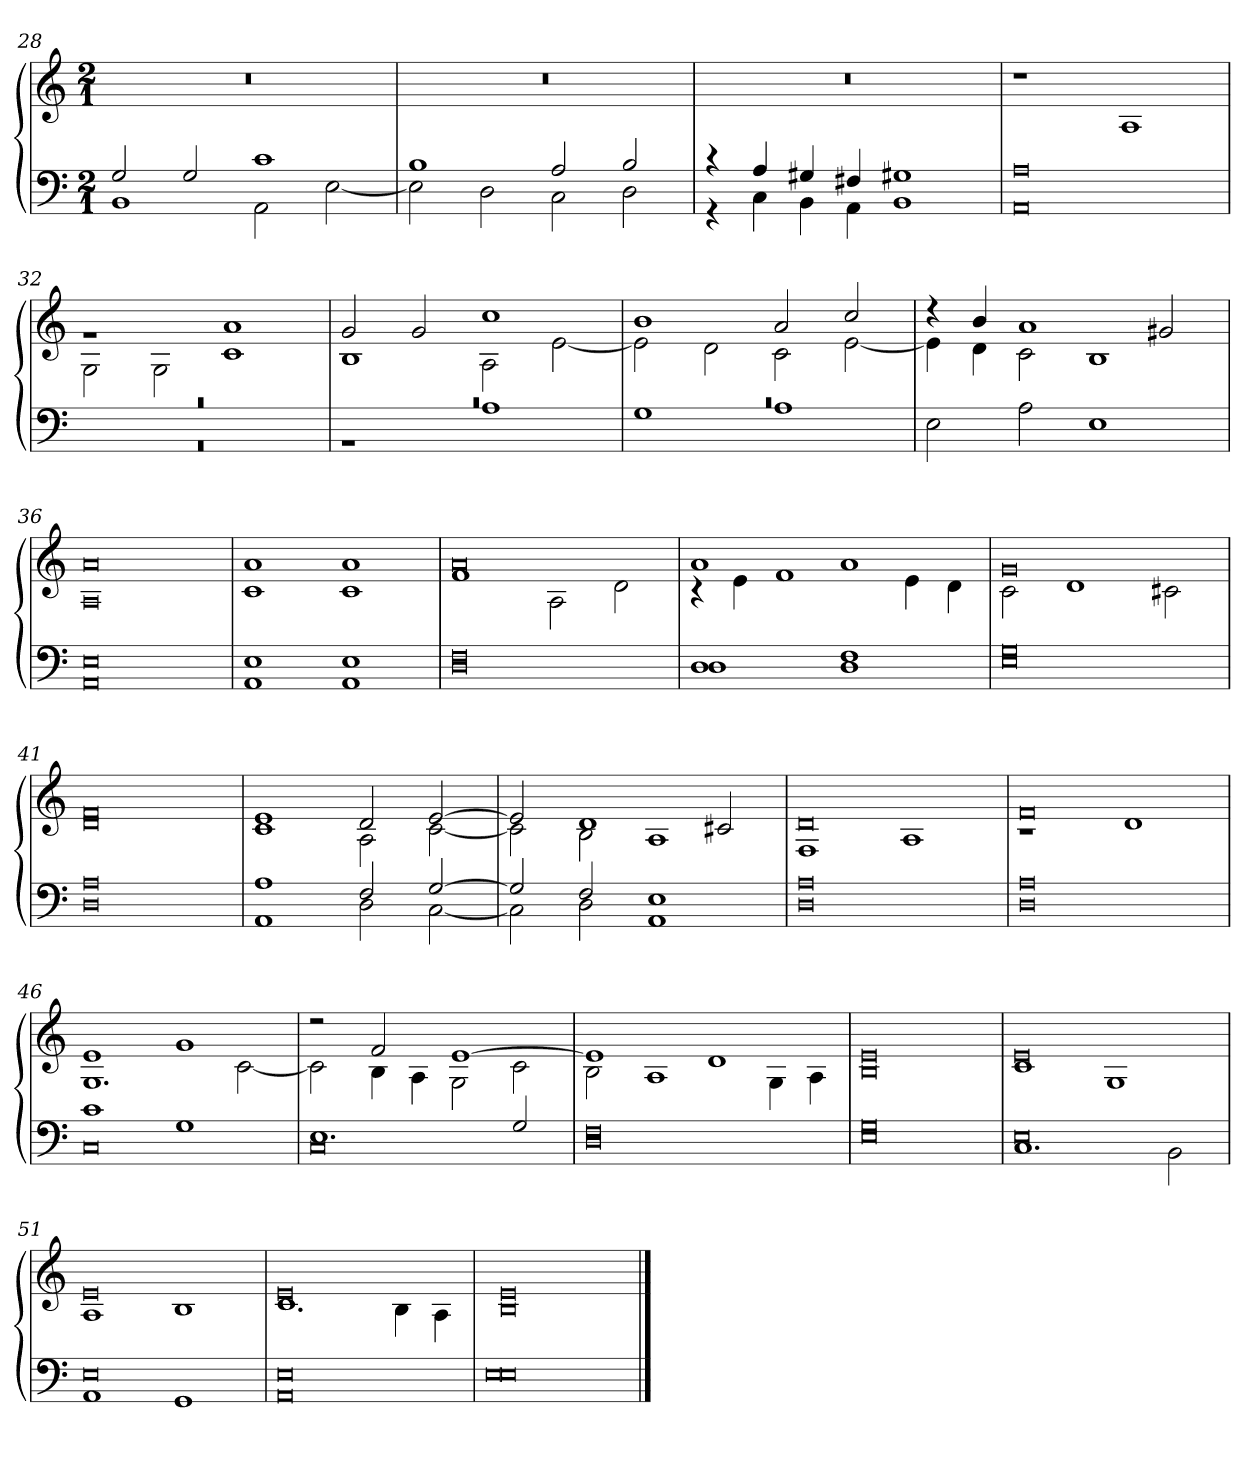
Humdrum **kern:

**kern	**kern
*part1	*part1
*staff2	*staff1
*clefF4	*clefG2
*k[]	*k[]
*C:	*C:
*M2/1	*M2/1
=28	=28
*^	*
2G	1BB	0r
2G	.	.
1c	2AA	.
.	[2E	.
=29	=29	=29
1B	2E]	0r
.	2D	.
2A	2C	.
2B	2D	.
=30	=30	=30
4rc	4r	0r
4A	4C	.
4G#X	4BB	.
4F#X	4AA	.
1G#X	1BB	.
=31	=31	=31
0A	0AA	1r
.	.	1A/
=32	=32	=32
*	*	*^
0rc	0rBB	1rg	2G
.	.	.	2G
.	.	1a	1c
=33	=33	=33	=33
0rc	1rBB	2g	1B
.	.	2g	.
.	1A	1cc	2A
.	.	.	[2e
=34	=34	=34	=34
0rc	1G	1b	2e]
.	.	.	2d
.	1A	2a	2c
.	.	2cc	[2e
*v	*v	*	*
=35	=35	=35
2E	4r	4e]
.	4b	4d
2A	1a	2c
1E	.	1B
.	2g#X	.
=36	=36	=36
*^	*	*
0E	0AA	0a	0A
=37	=37	=37	=37
1E	1AA	1a	1c
1E	1AA	1a	1c
=38	=38	=38	=38
0F	0D	0a	1f
.	.	.	2A
.	.	.	2d
=39	=39	=39	=39
1D	1D	1a	4rc
.	.	.	4e
.	.	.	1f
1D	1F	1a	.
.	.	.	4e
.	.	.	4d
=40	=40	=40	=40
0E	0G	0g	2c
.	.	.	1d
.	.	.	2c#X
=41	=41	=41	=41
0A	0D	0f	0d
=42	=42	=42	=42
1A	1AA	1e	1c
2F	2D	2d	2A
[2G	[2C	[2e	[2c
=43	=43	=43	=43
2G]	2C]	2e]	2c]
2F	2D	1d	2B
1E	1AA	.	1A
.	.	2c#X	.
=44	=44	=44	=44
0D	0A	0d	1F
.	.	.	1A
=45	=45	=45	=45
0A	0D	0f	1rc
.	.	.	1d
=46	=46	=46	=46
1c	0C	1e	1.G
1G	.	1g	.
.	.	.	[2c
=47	=47	=47	=47
1.E	0C	2r	2c]
.	.	2f	4B
.	.	.	4A
.	.	[1e	2G
2G	.	.	2c
=48	=48	=48	=48
0F	0D	1e]	2B
.	.	.	1A
.	.	1d	.
.	.	.	4G
.	.	.	4A
=49	=49	=49	=49
0E	0G	0e	0B
=50	=50	=50	=50
0E	1.C	0e	1c
.	.	.	1G
.	2BB	.	.
=51	=51	=51	=51
0E	1AA	0e	1A
.	1GG	.	1B
=52	=52	=52	=52
0E	0AA	0e	1.c
.	.	.	4B
.	.	.	4A
=53	=53	=53	=53
0E	0E	0e	0B
*v	*v	*	*
*	*v	*v
==	==
*-	*-
